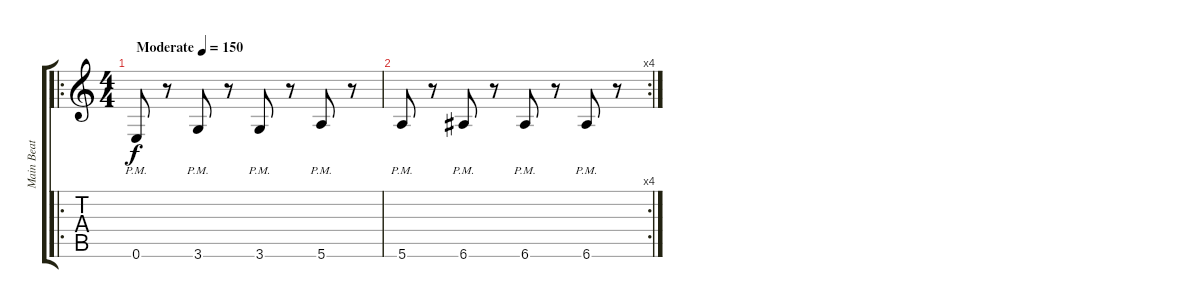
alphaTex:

\track ("Main Beat" "Main Beat") {instrument acousticguitarsteel}
\staff {score tabs}
\tuning (E4 B3 G3 D3 A2 E2) {hide}
\ro
\ts (4 4)
\tempo (150 "Moderate")
\clef g2
\ks c
0.6{pm}.8{dy f instrument acousticguitarsteel} r.8 3.6{pm}.8 r.8 3.6{pm}.8 r.8 5.6{pm}.8 r.8 |
\rc 4
5.6{pm}.8 r.8 6.6{pm}.8 r.8 6.6{pm}.8 r.8 6.6{pm}.8 r.8
